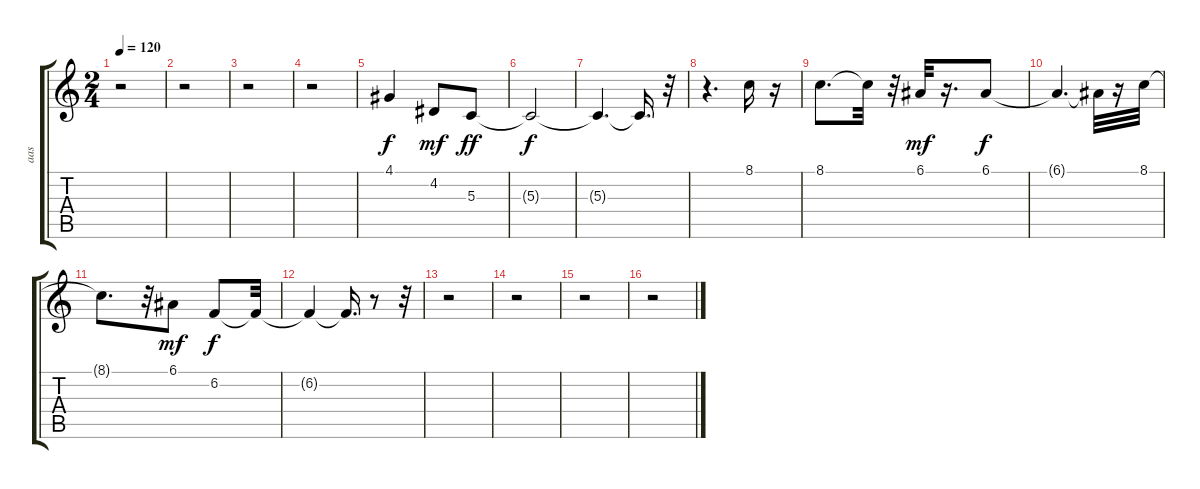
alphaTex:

\track ("aas" "aas") {instrument choiraahs}
\staff {score tabs}
\tuning (E4 B3 G3 D3 A2 E2) {hide}
\ts (2 4)
\tempo 120
\clef g2
\ks c
r.2{dy f} |
r.2 |
r.2 |
r.2 |
4.1.4 4.2.8{dy mf} 5.3.8{dy ff} |
5.3{t}.2{dy f} |
5.3{t}.4{d} 5.3{t}.16{d} r.32 |
r.4{d} 8.1.16 r.16 |
8.1.8{d} 8.1{t}.32 r.32 6.1.32{dy mf} r.16{d} 6.1.8{dy f} |
6.1{t}.4{d} 6.1{t}.32 r.16 8.1.32 |
8.1{t}.8{d} r.32 6.1.8{dy mf} 6.2.8{dy f} 6.2{t}.32 |
6.2{t}.4 6.2{t}.16{d} r.8 r.32 |
r.2 |
r.2 |
r.2 |
r.2
